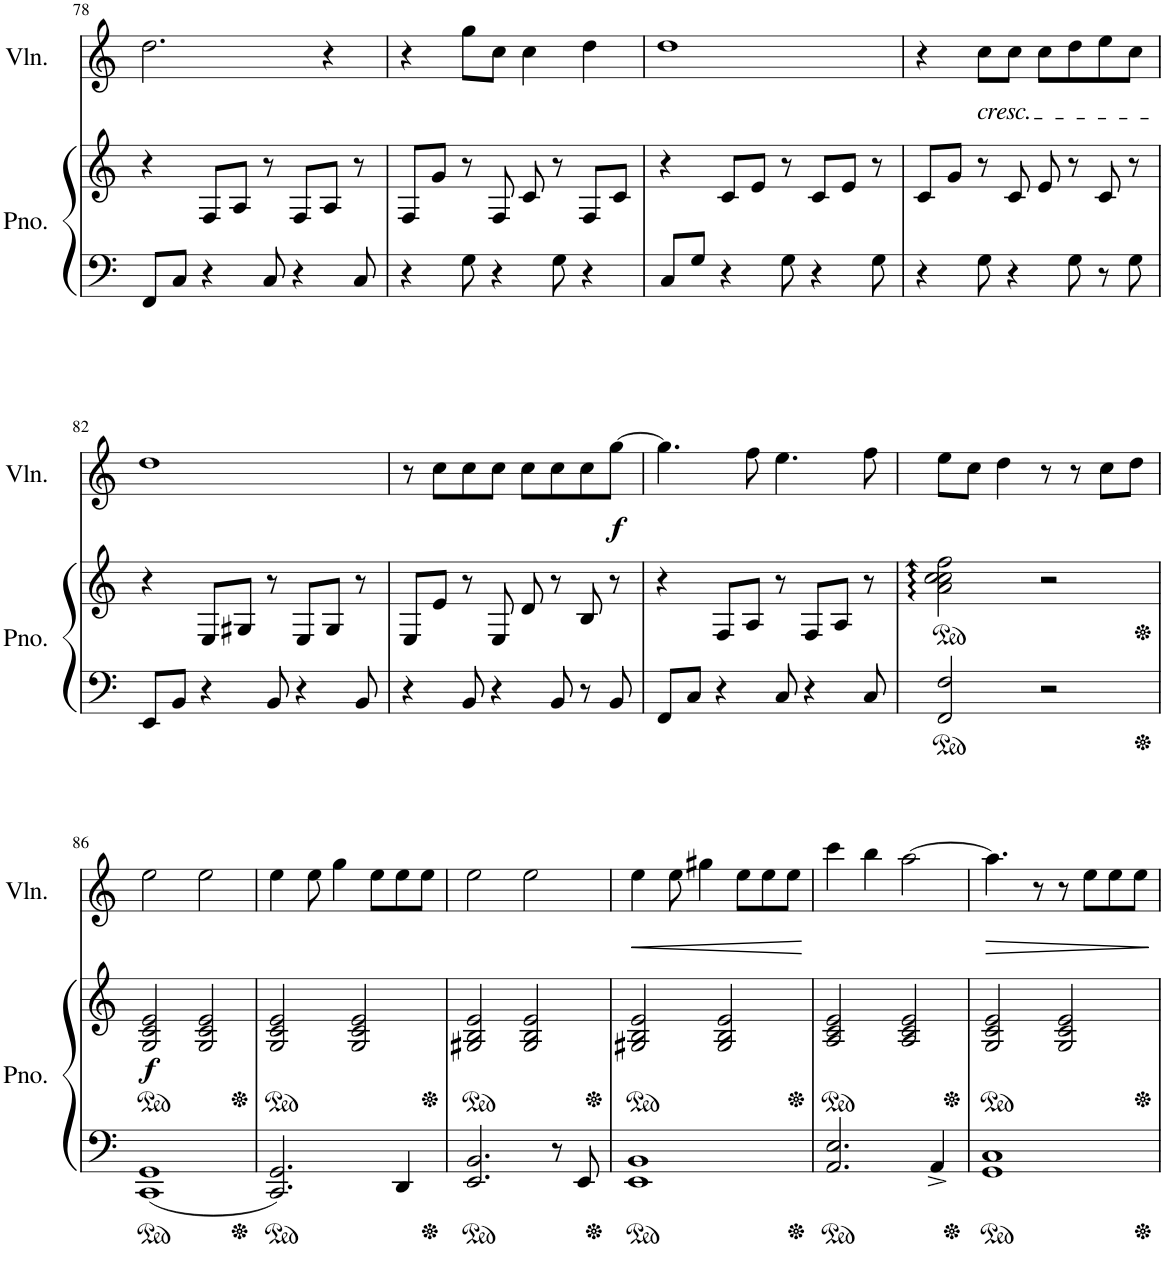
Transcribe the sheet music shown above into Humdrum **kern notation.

**kern	**kern	**dynam	**kern	**dynam
*part2	*part2	*part2	*part1	*part1
*staff3	*staff2	*staff2/3	*staff1	*staff1
*I"Piano	*	*	*I"Violin	*
*I'Pno.	*	*	*I'Vln.	*
!!LO:PB:g=z
*clefF4	*clefG2	*	*clefG2	*
*k[]	*k[]	*	*k[]	*
*M4/4	*M4/4	*	*M4/4	*
=78	=78	=78	=78	=78
8FF/L	4r	.	2.dd\	.
8C/J	.	.	.	.
4r	8F/L	.	.	.
.	8A/J	.	.	.
8C/	8r	.	.	.
4r	8F/L	.	.	.
.	8A/J	.	4r	.
8C/	8r	.	.	.
=79	=79	=79	=79	=79
4r	8F/L	.	4r	.
.	8g/J	.	.	.
8G\	8r	.	8gg\L	.
4r	8F/	.	8cc\J	.
.	8c/	.	4cc\	.
8G\	8r	.	.	.
4r	8F/L	.	4dd\	.
.	8c/J	.	.	.
=80	=80	=80	=80	=80
8C/L	4r	.	1dd	.
8G/J	.	.	.	.
4r	8c/L	.	.	.
.	8e/J	.	.	.
8G\	8r	.	.	.
4r	8c/L	.	.	.
.	8e/J	.	.	.
8G\	8r	.	.	.
=81	=81	=81	=81	=81
4r	8c/L	.	4r	.
.	8g/J	.	.	.
!	!	!	!LO:TX:b:i:t=cresc.	!
8G\	8r	.	8cc\L	.
4r	8c/	.	8cc\J	.
.	8e/	.	8cc\L	.
8G\	8r	.	8dd\	.
8r	8c/	.	8ee\	.
8G\	8r	.	8cc\J	.
!!LO:LB:g=z
=82	=82	=82	=82	=82
8EE/L	4r	.	1dd	.
8BB/J	.	.	.	.
4r	8E/L	.	.	.
.	8G#X/J	.	.	.
8BB/	8r	.	.	.
4r	8E/L	.	.	.
.	8G#/J	.	.	.
8BB/	8r	.	.	.
=83	=83	=83	=83	=83
4r	8E/L	.	8r	.
.	8e/J	.	8cc\L	.
8BB/	8r	.	8cc\	.
4r	8E/	.	8cc\J	.
.	8d/	.	8cc\L	.
8BB/	8r	.	8cc\	.
8r	8B/	.	8cc\	.
!	!	!	!	!LO:DY:b
8BB/	8r	.	[8gg\J	f
=84	=84	=84	=84	=84
8FF/L	4r	.	4.gg\]	.
8C/J	.	.	.	.
4r	8F/L	.	.	.
.	8A/J	.	8ff\	.
8C/	8r	.	4.ee\	.
4r	8F/L	.	.	.
.	8A/J	.	.	.
8C/	8r	.	8ff\	.
=85	=85	=85	=85	=85
*	*ped	*	*	*
2FF/ 2F/	2a\ 2cc\ 2cc\ 2ff\	.	8ee\L	.
.	.	.	8cc\J	.
.	.	.	4dd\	.
2r	2r	.	8r	.
.	.	.	8r	.
.	.	.	8cc\L	.
.	.	.	8dd\J	.
!!LO:LB:g=z
=86	=86	=86	=86	=86
*	*Xped	*	*	*
*	*ped	*	*	*
!	!	!LO:DY:b	!	!
1CC 1GG	2G/ 2c/ 2e/	f	2ee\	.
.	2G/ 2c/ 2e/	.	2ee\	.
=87	=87	=87	=87	=87
*	*Xped	*	*	*
*	*ped	*	*	*
2.CC/ 2.GG/	2G/ 2c/ 2e/	.	4ee\	.
.	.	.	8ee\	.
.	.	.	4gg\	.
.	2G/ 2c/ 2e/	.	.	.
.	.	.	8ee\L	.
4DD/	.	.	8ee\	.
.	.	.	8ee\J	.
=88	=88	=88	=88	=88
*	*Xped	*	*	*
*	*ped	*	*	*
2.EE/ 2.BB/	2G#X/ 2B/ 2e/	.	2ee\	.
.	2G#/ 2B/ 2e/	.	2ee\	.
8r	.	.	.	.
8EE/	.	.	.	.
=89	=89	=89	=89	=89
*	*Xped	*	*	*
*	*ped	*	*	*
!	!	!	!	!LO:HP:b
1EE 1BB	2G#X/ 2B/ 2e/	.	4ee\	<
.	.	.	8ee\	.
.	.	.	4gg#X\	.
.	2G#/ 2B/ 2e/	.	.	.
.	.	.	8ee\L	.
.	.	.	8ee\	.
.	.	.	8ee\J	.
.	.	.	.	[
=90	=90	=90	=90	=90
*	*Xped	*	*	*
*	*ped	*	*	*
2.AA/ 2.E/	2A/ 2c/ 2e/	.	4ccc\	.
.	.	.	4bb\	.
.	2A/ 2c/ 2e/	.	[2aa\	.
4AA^/	.	.	.	.
=91	=91	=91	=91	=91
*	*Xped	*	*	*
*	*ped	*	*	*
!	!	!	!	!LO:HP:b
1GG 1C	2G/ 2c/ 2e/	.	4.aa\]	>
.	.	.	8r	.
.	2G/ 2c/ 2e/	.	8r	.
.	.	.	8ee\L	.
.	.	.	8ee\	.
.	.	.	8ee\J	.
.	.	.	.	]
*	*Xped	*	*	*
=	=	=	=	=
*-	*-	*-	*-	*-
